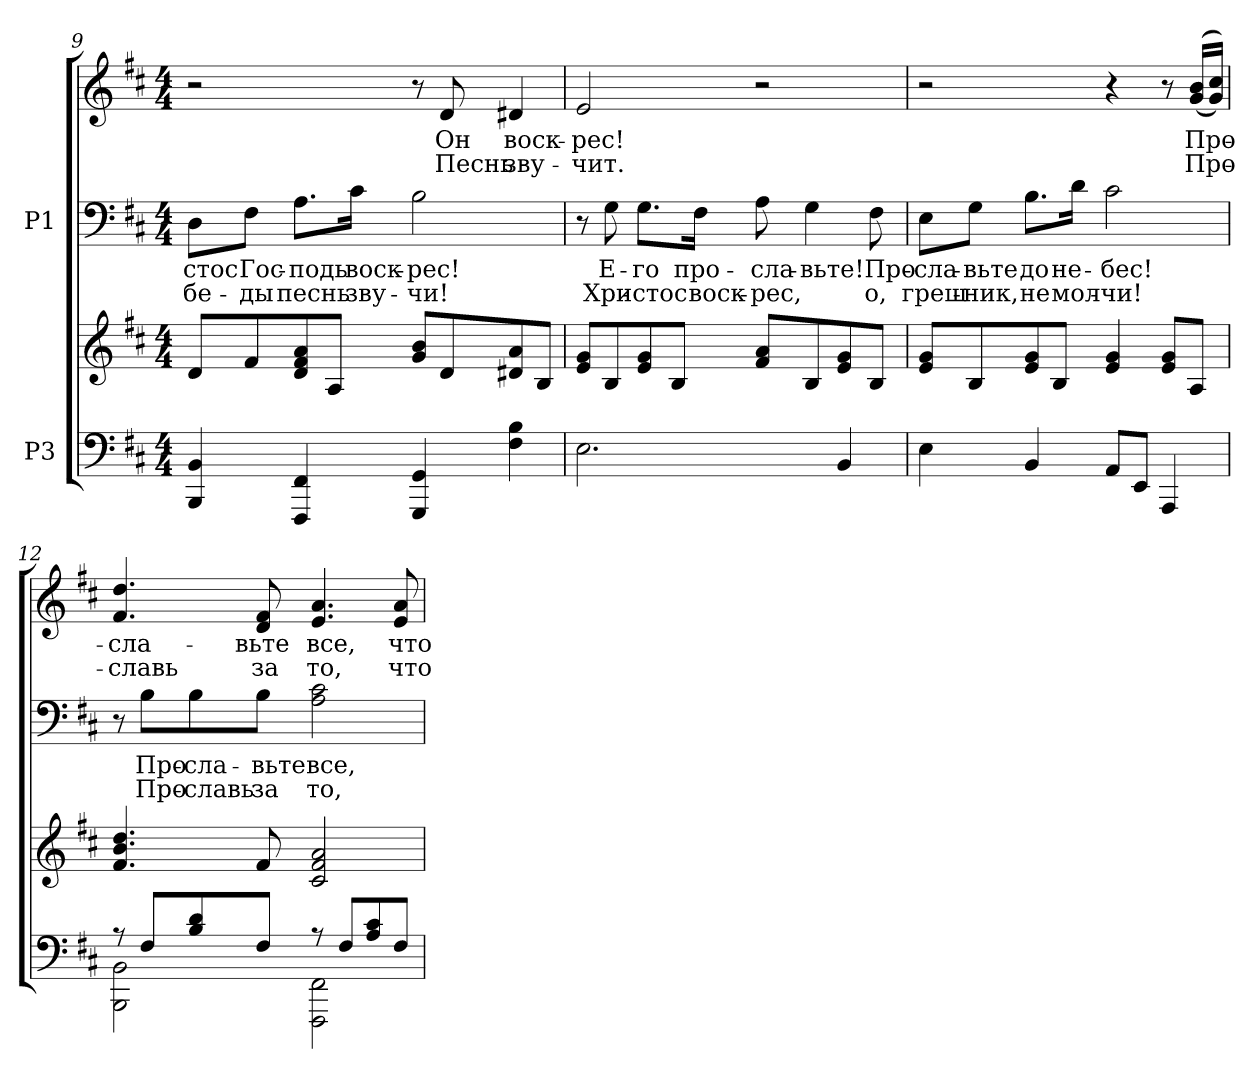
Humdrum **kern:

**kern	**kern	**kern	**text	**text	**kern	**text	**text
*part2	*part2	*part1	*part1	*part1	*part1	*part1	*part1
*staff4	*staff3	*staff2	*staff2	*staff2	*staff1	*staff1	*staff1
*I"P3	*	*I"P1	*	*	*	*	*
*clefF4	*clefG2	*clefF4	*	*	*clefG2	*	*
*k[f#c#]	*k[f#c#]	*k[f#c#]	*	*	*k[f#c#]	*	*
*D:	*D:	*D:	*	*	*D:	*	*
*M4/4	*M4/4	*M4/4	*	*	*M4/4	*	*
=9	=9	=9	=9	=9	=9	=9	=9
!	!	!	!LO:LY:a:color=#000000	!LO:LY:a:color=#000000	!	!	!
4BBBi/ 4BBi	8di/L	8Di\L	-стос	-бе-	2r	.	.
!	!	!	!LO:LY:a:color=#000000	!LO:LY:a:color=#000000	!	!	!
.	8f#i/	8F#i\J	Гос-	-ды	.	.	.
!	!	!	!LO:LY:a:color=#000000	!LO:LY:a:color=#000000	!	!	!
4FFF#i/ 4FF#i	8di/ 8f#i 8ai	8.Ai\L	-подь	песнь	.	.	.
.	8Ai/J	.	.	.	.	.	.
!	!	!	!LO:LY:a:color=#000000	!LO:LY:a:color=#000000	!	!	!
.	.	16c#i\Jk	воск-	зву-	.	.	.
!	!	!	!LO:LY:a:color=#000000	!LO:LY:a:color=#000000	!	!	!
4GGGi/ 4GGi	8gi/ 8biL	2Bi\	-рес!	-чи!	8r	.	.
!	!	!	!	!	!	!LO:LY:a:color=#000000	!LO:LY:a:color=#000000
.	8di/	.	.	.	8di/	Он	Песнь
!	!	!	!	!	!	!LO:LY:a:color=#000000	!LO:LY:a:color=#000000
4F#i\ 4Bi	8d#Xi/ 8ai	.	.	.	4d#Xi/	воск-	зву-
.	8Bi/J	.	.	.	.	.	.
=10	=10	=10	=10	=10	=10	=10	=10
!	!	!	!	!	!	!LO:LY:a:color=#000000	!LO:LY:a:color=#000000
2.Ei\	8ei/ 8giL	8r	.	.	2ei/	-рес!	-чит.
!	!	!	!LO:LY:a:color=#000000	!LO:LY:a:color=#000000	!	!	!
.	8Bi/	8Gi\	Е-	Хри-	.	.	.
!	!	!	!LO:LY:a:color=#000000	!LO:LY:a:color=#000000	!	!	!
.	8ei/ 8gi	8.Gi\L	-го	-стос	.	.	.
.	8Bi/J	.	.	.	.	.	.
!	!	!	!LO:LY:a:color=#000000	!LO:LY:a:color=#000000	!	!	!
.	.	16F#i\Jk	про-	воск-	.	.	.
!	!	!	!LO:LY:a:color=#000000	!LO:LY:a:color=#000000	!	!	!
.	8f#i/ 8aiL	8Ai\	-сла-	-рес,	2r	.	.
!	!	!	!LO:LY:a:color=#000000	!	!	!	!
.	8Bi/	4Gi\	-вьте!	.	.	.	.
4BBi/	8ei/ 8gi	.	.	.	.	.	.
!	!	!	!LO:LY:a:color=#000000	!LO:LY:a:color=#000000	!	!	!
.	8Bi/J	8F#i\	Про-	о,	.	.	.
!!LO:PB:g=z
=11	=11	=11	=11	=11	=11	=11	=11
!	!	!	!LO:LY:a:color=#000000	!LO:LY:a:color=#000000	!	!	!
4Ei\	8ei/ 8giL	8Ei\L	-сла-	греш-	2r	.	.
!	!	!	!LO:LY:a:color=#000000	!LO:LY:a:color=#000000	!	!	!
.	8Bi/	8Gi\J	-вьте	-ник,	.	.	.
!	!	!	!LO:LY:a:color=#000000	!LO:LY:a:color=#000000	!	!	!
4BBi/	8ei/ 8gi	8.Bi\L	до	не	.	.	.
.	8Bi/J	.	.	.	.	.	.
!	!	!	!LO:LY:a:color=#000000	!LO:LY:a:color=#000000	!	!	!
.	.	16di\Jk	не-	мол-	.	.	.
!	!	!	!LO:LY:a:color=#000000	!LO:LY:a:color=#000000	!	!	!
8AAi/L	4ei/ 4gi	2c#i\	-бес!	-чи!	4r	.	.
8EEi/J	.	.	.	.	.	.	.
4AAAi/	8ei/ 8giL	.	.	.	8r	.	.
!	!	!	!	!	!	!LO:LY:b:color=#000000	!LO:LY:b:color=#000000
.	8Ai/J	.	.	.	((16gi/ 16biLL	Про-	Про-
.	.	.	.	.	16gi/ 16cc#iJJ))	.	.
=12	=12	=12	=12	=12	=12	=12	=12
*^	*	*	*	*	*	*	*
!	!	!	!	!	!	!	!LO:LY:b:color=#000000	!LO:LY:b:color=#000000
8r	2BBBi\ 2BBi	4.f#i/ 4.bi 4.ddi	8r	.	.	4.f#i/ 4.ddi	-сла-	-славь
!	!	!	!	!LO:LY:a:color=#000000	!LO:LY:a:color=#000000	!	!	!
8F#i/L	.	.	8Bi\L	Про-	Про-	.	.	.
!	!	!	!	!LO:LY:a:color=#000000	!LO:LY:a:color=#000000	!	!	!
8Bi/ 8di	.	.	8Bi\	-сла-	-славь	.	.	.
!	!	!	!	!LO:LY:a:color=#000000	!LO:LY:a:color=#000000	!	!	!
!	!	!	!	!	!	!	!LO:LY:b:color=#000000	!LO:LY:b:color=#000000
8F#i/J	.	8f#i/	8Bi\J	-вьте	за	8di/ 8f#i	-вьте	за
!	!	!	!	!LO:LY:a:color=#000000	!LO:LY:a:color=#000000	!	!	!
!	!	!	!	!	!	!	!LO:LY:b:color=#000000	!LO:LY:b:color=#000000
8r	2FFF#i\ 2FF#i	2c#i/ 2f#i 2ai	2Ai\ 2c#i	все,	то,	4.ei/ 4.ai	все,	то,
8F#i/L	.	.	.	.	.	.	.	.
8Ai/ 8c#i	.	.	.	.	.	.	.	.
!	!	!	!	!	!	!	!LO:LY:b:color=#000000	!LO:LY:b:color=#000000
8F#i/J	.	.	.	.	.	8ei/ 8ai	что	что
*v	*v	*	*	*	*	*	*	*
=	=	=	=	=	=	=	=
*-	*-	*-	*-	*-	*-	*-	*-
